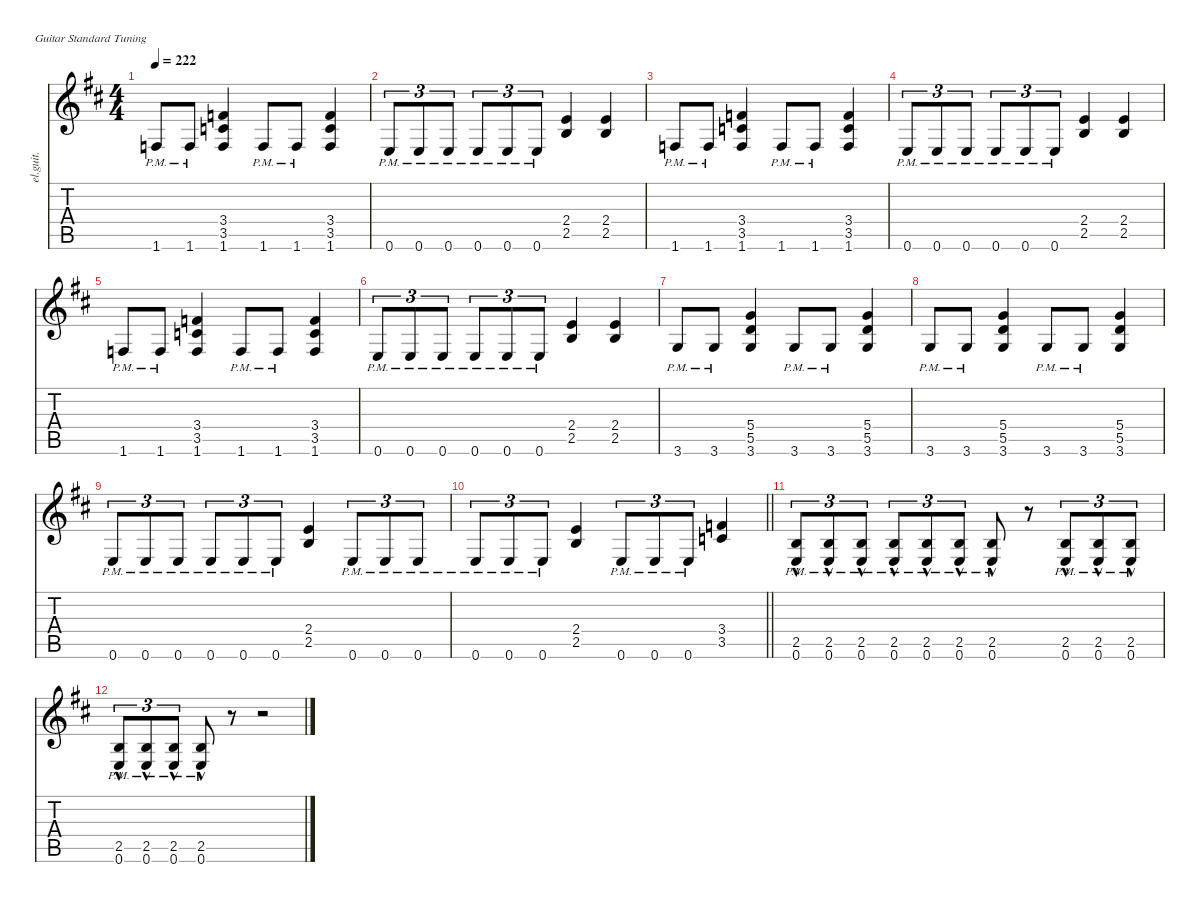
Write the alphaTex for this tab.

\defaultSystemsLayout 4
\hideDynamics
\bracketExtendMode nobrackets
\otherSystemsTrackNameOrientation horizontal
\track ("Guitar 1" "el.guit.") {defaultSystemsLayout 32 instrument electricguitarclean}
\staff {score tabs}
\tuning (E4 B3 G3 D3 A2 E2)
\ts (4 4)
\tempo 222
\clef g2
\ks bminor
1.6{pm acc forcenatural}.8{dy f beam Up} 1.6{pm acc forcenatural}.8{beam Up} (3.4{acc forcenatural} 3.5{acc forcenatural} 1.6{acc forcenatural}).4{beam Up} 1.6{pm acc forcenatural}.8{beam Up} 1.6{pm acc forcenatural}.8{beam Up} (3.4{acc forcenatural} 3.5{acc forcenatural} 1.6{acc forcenatural}).4{beam Up} |
0.6{pm acc forcenatural}.8{tu (3 2) beam Up} 0.6{pm acc forcenatural}.8{tu (3 2) beam Up} 0.6{pm acc forcenatural}.8{tu (3 2) beam Up} 0.6{pm acc forcenatural}.8{tu (3 2) beam Up} 0.6{pm acc forcenatural}.8{tu (3 2) beam Up} 0.6{pm acc forcenatural}.8{tu (3 2) beam Up} (2.4{acc forcenatural} 2.5{acc forcenatural}).4{beam Up} (2.4{acc forcenatural} 2.5{acc forcenatural}).4{beam Up} |
1.6{pm acc forcenatural}.8{beam Up} 1.6{pm acc forcenatural}.8{beam Up} (3.4{acc forcenatural} 3.5{acc forcenatural} 1.6{acc forcenatural}).4{beam Up} 1.6{pm acc forcenatural}.8{beam Up} 1.6{pm acc forcenatural}.8{beam Up} (3.4{acc forcenatural} 3.5{acc forcenatural} 1.6{acc forcenatural}).4{beam Up} |
0.6{pm acc forcenatural}.8{tu (3 2) beam Up} 0.6{pm acc forcenatural}.8{tu (3 2) beam Up} 0.6{pm acc forcenatural}.8{tu (3 2) beam Up} 0.6{pm acc forcenatural}.8{tu (3 2) beam Up} 0.6{pm acc forcenatural}.8{tu (3 2) beam Up} 0.6{pm acc forcenatural}.8{tu (3 2) beam Up} (2.4{acc forcenatural} 2.5{acc forcenatural}).4{beam Up} (2.4{acc forcenatural} 2.5{acc forcenatural}).4{beam Up} |
1.6{pm acc forcenatural}.8{beam Up} 1.6{pm acc forcenatural}.8{beam Up} (3.4{acc forcenatural} 3.5{acc forcenatural} 1.6{acc forcenatural}).4{beam Up} 1.6{pm acc forcenatural}.8{beam Up} 1.6{pm acc forcenatural}.8{beam Up} (3.4{acc forcenatural} 3.5{acc forcenatural} 1.6{acc forcenatural}).4{beam Up} |
0.6{pm acc forcenatural}.8{tu (3 2) beam Up} 0.6{pm acc forcenatural}.8{tu (3 2) beam Up} 0.6{pm acc forcenatural}.8{tu (3 2) beam Up} 0.6{pm acc forcenatural}.8{tu (3 2) beam Up} 0.6{pm acc forcenatural}.8{tu (3 2) beam Up} 0.6{pm acc forcenatural}.8{tu (3 2) beam Up} (2.4{acc forcenatural} 2.5{acc forcenatural}).4{beam Up} (2.4{acc forcenatural} 2.5{acc forcenatural}).4{beam Up} |
3.6{pm acc forcenatural}.8{beam Up} 3.6{pm acc forcenatural}.8{beam Up} (5.4{acc forcenatural} 5.5{acc forcenatural} 3.6{acc forcenatural}).4{beam Up} 3.6{pm acc forcenatural}.8{beam Up} 3.6{pm acc forcenatural}.8{beam Up} (5.4{acc forcenatural} 5.5{acc forcenatural} 3.6{acc forcenatural}).4{beam Up} |
3.6{pm acc forcenatural}.8{beam Up} 3.6{pm acc forcenatural}.8{beam Up} (5.4{acc forcenatural} 5.5{acc forcenatural} 3.6{acc forcenatural}).4{beam Up} 3.6{pm acc forcenatural}.8{beam Up} 3.6{pm acc forcenatural}.8{beam Up} (5.4{acc forcenatural} 5.5{acc forcenatural} 3.6{acc forcenatural}).4{beam Up} |
0.6{pm acc forcenatural}.8{tu (3 2) beam Up} 0.6{pm acc forcenatural}.8{tu (3 2) beam Up} 0.6{pm acc forcenatural}.8{tu (3 2) beam Up} 0.6{pm acc forcenatural}.8{tu (3 2) beam Up} 0.6{pm acc forcenatural}.8{tu (3 2) beam Up} 0.6{pm acc forcenatural}.8{tu (3 2) beam Up} (2.4{acc forcenatural} 2.5{acc forcenatural}).4{beam Up} 0.6{pm acc forcenatural}.8{tu (3 2) beam Up} 0.6{pm acc forcenatural}.8{tu (3 2) beam Up} 0.6{pm acc forcenatural}.8{tu (3 2) beam Up} |
\barLineRight lightlight
0.6{pm acc forcenatural}.8{tu (3 2) beam Up} 0.6{pm acc forcenatural}.8{tu (3 2) beam Up} 0.6{pm acc forcenatural}.8{tu (3 2) beam Up} (2.4{acc forcenatural} 2.5{acc forcenatural}).4{beam Up} 0.6{pm acc forcenatural}.8{tu (3 2) beam Up} 0.6{pm acc forcenatural}.8{tu (3 2) beam Up} 0.6{pm acc forcenatural}.8{tu (3 2) beam Up} (3.4{acc forcenatural} 3.5{acc forcenatural}).4{beam Up} |
(2.5{hac pm acc forcenatural} 0.6{hac pm acc forcenatural}).8{tu (3 2) beam Up} (2.5{hac pm acc forcenatural} 0.6{hac pm acc forcenatural}).8{tu (3 2) beam Up} (2.5{hac pm acc forcenatural} 0.6{hac pm acc forcenatural}).8{tu (3 2) beam Up} (2.5{hac pm acc forcenatural} 0.6{hac pm acc forcenatural}).8{tu (3 2) beam Up} (2.5{hac pm acc forcenatural} 0.6{hac pm acc forcenatural}).8{tu (3 2) beam Up} (2.5{hac pm acc forcenatural} 0.6{hac pm acc forcenatural}).8{tu (3 2) beam Up} (2.5{hac pm acc forcenatural} 0.6{hac pm acc forcenatural}).8{beam Up} r.8{beam Up} (2.5{hac pm acc forcenatural} 0.6{hac pm acc forcenatural}).8{tu (3 2) beam Up} (2.5{hac pm acc forcenatural} 0.6{hac pm acc forcenatural}).8{tu (3 2) beam Up} (2.5{hac pm acc forcenatural} 0.6{hac pm acc forcenatural}).8{tu (3 2) beam Up} |
(2.5{hac pm acc forcenatural} 0.6{hac pm acc forcenatural}).8{tu (3 2) beam Up} (2.5{hac pm acc forcenatural} 0.6{hac pm acc forcenatural}).8{tu (3 2) beam Up} (2.5{hac pm acc forcenatural} 0.6{hac pm acc forcenatural}).8{tu (3 2) beam Up} (2.5{hac pm acc forcenatural} 0.6{hac pm acc forcenatural}).8{beam Up} r.8{beam Up} r.2{beam Up}
